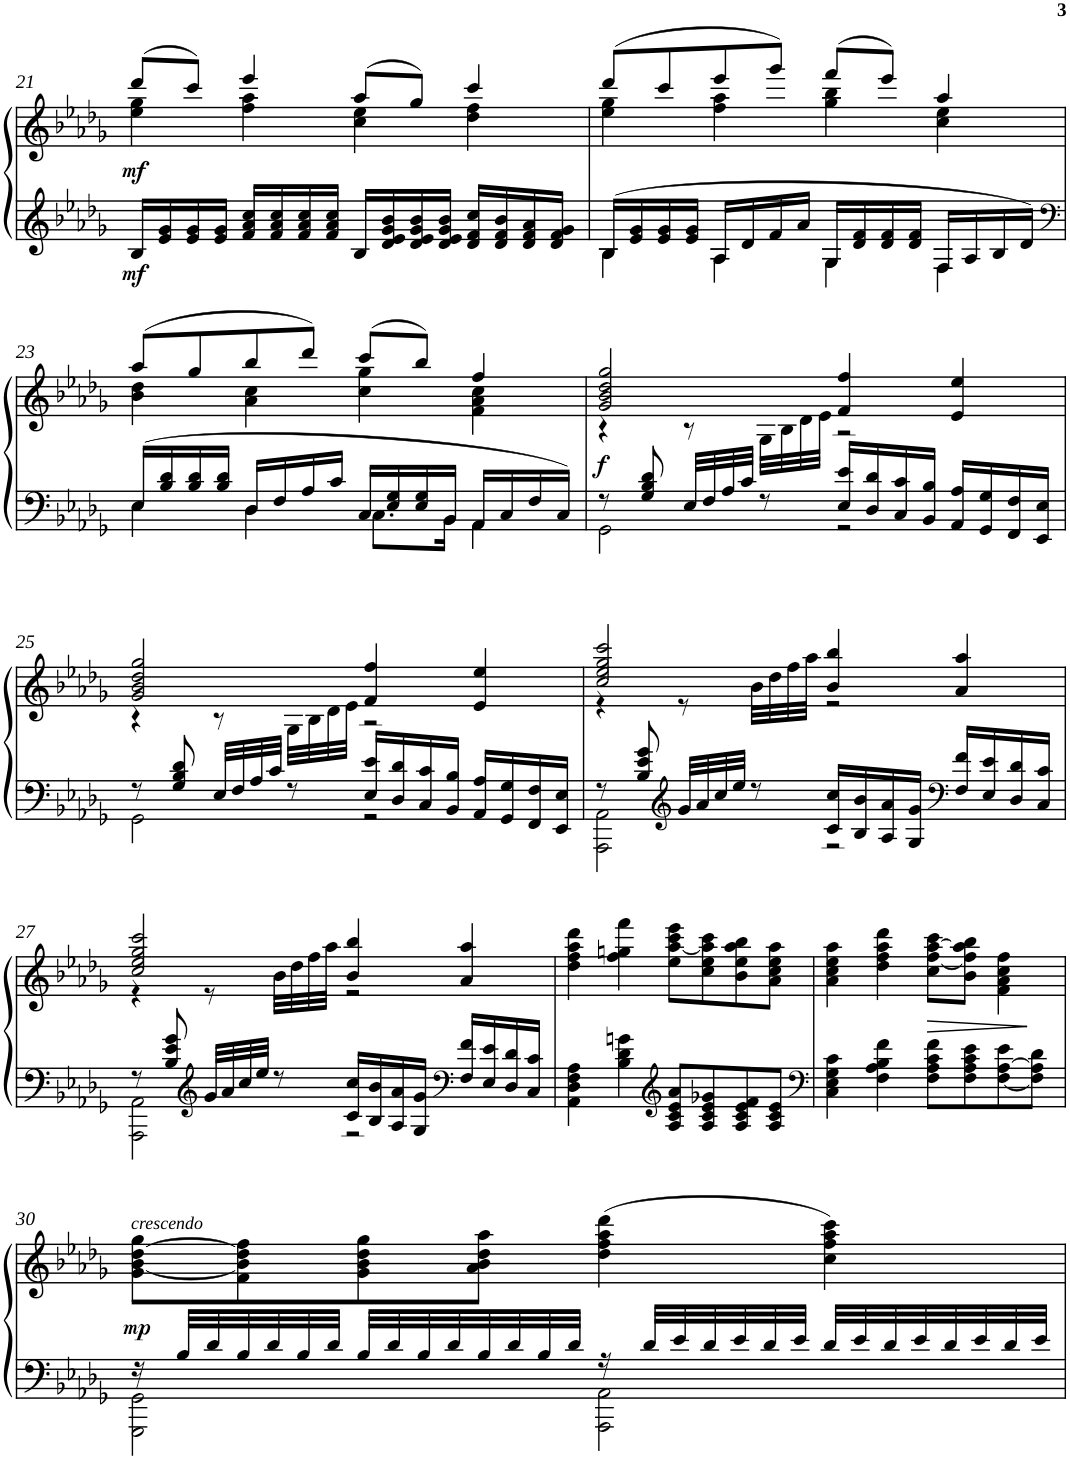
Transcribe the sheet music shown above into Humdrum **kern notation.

**kern	**kern	**dynam
*part1	*part1	*part1
*staff2	*staff1	*staff1/2
*I"Piano	*	*
*I'Pno	*	*
!!LO:PB:g=z
*clefG2	*clefG2	*
*k[b-e-a-d-g-]	*k[b-e-a-d-g-]	*
*D-:	*D-:	*
*M4/4	*M4/4	*
=21	=21	=21
*	*^	*
!	!	!	!LO:DY:b=2
!	!	!	!LO:DY:n=1:b
16B-/LL	(>8ddd-/L	4ee-\ 4gg-\	mf mf
16e-/ 16g-/	.	.	.
16e-/ 16g-/	8ccc/J)	.	.
16e-/ 16g-/JJ	.	.	.
16f/ 16a-/ 16cc/LL	4eee-/	4ff\ 4aa-\	.
16f/ 16a-/ 16cc/	.	.	.
16f/ 16a-/ 16cc/	.	.	.
16f/ 16a-/ 16cc/JJ	.	.	.
16B-/LL	(>8aa-/L	4cc\ 4ee-\	.
16d-/ 16e-/ 16g-/ 16b-/	.	.	.
16d-/ 16e-/ 16g-/ 16b-/	8gg-/J)	.	.
16d-/ 16e-/ 16g-/ 16b-/JJ	.	.	.
16d-/ 16f/ 16cc/LL	4ccc/	4dd-\ 4ff\	.
16d-/ 16f/ 16b-/	.	.	.
16d-/ 16f/ 16a-/	.	.	.
16d-/ 16f/ 16g-/JJ	.	.	.
=22	=22	=22	=22
*^	*	*	*
16B-/LL	4B-\	(>8ddd-/L	4ee-\ 4gg-\	.
16e-/ 16g-/	.	.	.	.
16e-/ 16g-/	.	8ccc/	.	.
16e-/ 16g-/JJ	.	.	.	.
16A-/LL	4A-\	8eee-/	4ff\ 4aa-\	.
16d-/	.	.	.	.
16f/	.	8ggg-/J)	.	.
16a-/JJ	.	.	.	.
16G-/LL	4G-\	(>8fff/L	4gg-\ 4bb-\	.
16d-/ 16f/	.	.	.	.
16d-/ 16f/	.	8eee-/J)	.	.
16d-/ 16f/JJ	.	.	.	.
16F/LL	4F\	4aa-/	4cc\ 4ee-\	.
16A-/	.	.	.	.
16B-/	.	.	.	.
16d-/JJ	.	.	.	.
!!LO:LB:g=z	!!
=23	=23	=23	=23	=23
*clefF4	*	*	*	*
16E-/LL	4E-\	(>8aa-/L	4b-\ 4dd-\	.
16B-/ 16d-/	.	.	.	.
16B-/ 16d-/	.	8gg-/	.	.
16B-/ 16d-/JJ	.	.	.	.
16D-/LL	4D-\	8bb-/	4a-\ 4cc\	.
16F/	.	.	.	.
16A-/	.	8ddd-/J)	.	.
16c/JJ	.	.	.	.
16C/LL	8.C\L	(>8ccc/L	4cc\ 4gg-\	.
16E-/ 16G-/	.	.	.	.
16E-/ 16G-/	.	8bb-/J)	.	.
16BB-/JJ	16BB-\Jk	.	.	.
16AA-/LL	4AA-\	4ff/	4f\ 4a-\ 4cc\	.
16C/	.	.	.	.
16F/	.	.	.	.
16C/JJ	.	.	.	.
=24	=24	=24	=24	=24
!	!	!	!	!LO:DY:b
8r	2GG-\	2g-/ 2b-/ 2dd-/ 2gg-/	4r	f
8G-/ 8B-/ 8d-/	.	.	.	.
32E-/LLL	.	.	8r	.
32F/	.	.	.	.
32A-/	.	.	.	.
32c/JJJ	.	.	.	.
8r	.	.	32G-\LLL	.
.	.	.	32B-\	.
.	.	.	32d-\	.
.	.	.	32e-\JJJ	.
16E-/ 16e-/LL	2r	4f/ 4ff/	2r	.
16D-/ 16d-/	.	.	.	.
16C/ 16c/	.	.	.	.
16BB-/ 16B-/JJ	.	.	.	.
16AA-/ 16A-/LL	.	4e-/ 4ee-/	.	.
16GG-/ 16G-/	.	.	.	.
16FF/ 16F/	.	.	.	.
16EE-/ 16E-/JJ	.	.	.	.
!!LO:LB:g=z	!!
=25	=25	=25	=25	=25
8r	2GG-\	2g-/ 2b-/ 2dd-/ 2gg-/	4r	.
8G-/ 8B-/ 8d-/	.	.	.	.
32E-/LLL	.	.	8r	.
32F/	.	.	.	.
32A-/	.	.	.	.
32c/JJJ	.	.	.	.
8r	.	.	32G-\LLL	.
.	.	.	32B-\	.
.	.	.	32d-\	.
.	.	.	32e-\JJJ	.
16E-/ 16e-/LL	2r	4f/ 4ff/	2r	.
16D-/ 16d-/	.	.	.	.
16C/ 16c/	.	.	.	.
16BB-/ 16B-/JJ	.	.	.	.
16AA-/ 16A-/LL	.	4e-/ 4ee-/	.	.
16GG-/ 16G-/	.	.	.	.
16FF/ 16F/	.	.	.	.
16EE-/ 16E-/JJ	.	.	.	.
=26	=26	=26	=26	=26
8r	2AAA-\ 2AA-\	2cc/ 2ee-/ 2gg-/ 2ccc/	4r	.
8B-/ 8e-/ 8g-/	.	.	.	.
*clefG2	*	*	*	*
32g-/LLL	.	.	8r	.
32a-/	.	.	.	.
32cc/	.	.	.	.
32ee-/JJJ	.	.	.	.
8r	.	.	32b-\LLL	.
.	.	.	32dd-\	.
.	.	.	32ff\	.
.	.	.	32aa-\JJJ	.
16c/ 16cc/LL	2r	4b-/ 4bb-/	2r	.
16B-/ 16b-/	.	.	.	.
16A-/ 16a-/	.	.	.	.
16G-/ 16g-/JJ	.	.	.	.
*clefF4	*	*	*	*
16F/ 16f/LL	.	4a-/ 4aa-/	.	.
16E-/ 16e-/	.	.	.	.
16D-/ 16d-/	.	.	.	.
16C/ 16c/JJ	.	.	.	.
!!LO:LB:g=z	!!
=27	=27	=27	=27	=27
8r	2AAA-\ 2AA-\	2cc/ 2ee-/ 2gg-/ 2ccc/	4r	.
8B-/ 8e-/ 8g-/	.	.	.	.
*clefG2	*	*	*	*
32g-/LLL	.	.	8r	.
32a-/	.	.	.	.
32cc/	.	.	.	.
32ee-/JJJ	.	.	.	.
8r	.	.	32b-\LLL	.
.	.	.	32dd-\	.
.	.	.	32ff\	.
.	.	.	32aa-\JJJ	.
16c/ 16cc/LL	2r	4b-/ 4bb-/	2r	.
16B-/ 16b-/	.	.	.	.
16A-/ 16a-/	.	.	.	.
16G-/ 16g-/JJ	.	.	.	.
*clefF4	*	*	*	*
16F/ 16f/LL	.	4a-/ 4aa-/	.	.
16E-/ 16e-/	.	.	.	.
16D-/ 16d-/	.	.	.	.
16C/ 16c/JJ	.	.	.	.
*	*	*v	*v	*
=28	=28	=28	=28
1ryy	4AA-\ 4D-\ 4F\ 4A-\	4dd-\ 4ff\ 4aa-\ 4ddd-\	.
.	4B-\ 4d-\ 4gn\	4ff\ 4ggn\ 4fff\	.
*clefG2	*	*	*
.	8A-/ 8c/ 8e-/ 8a-/L	8ee-\ [8aa-\ 8ccc\ 8eee-\L	.
.	8A-/ 8c/ 8e-/ 8g-X/	8cc\ 8ee-\ 8aa-\] 8ccc\	.
.	8A-/ 8c/ 8e-/ 8f/	8b-\ 8ee-\ 8aa-\ 8bb-\	.
.	8A-/ 8c/ 8e-/J	8a-\ 8cc\ 8ee-\ 8aa-\J	.
*v	*v	*	*
=29	=29	=29
*clefF4	*	*
4C\ 4E-\ 4G-\ 4c\	4a-\ 4cc\ 4ee-\ 4aa-\	.
4F\ 4A-\ 4B-\ 4f\	4dd-\ 4ff\ 4aa-\ 4ddd-\	.
!	!	!LO:HP:b
8F\ 8A-\ 8c\ 8f\L	8cc\ [8ff\ [8aa-\ 8ccc\L	>
8F\ 8A-\ 8c\ 8e-\	8b-\ 8ff\] 8aa-\] 8bb-\J	.
[8F\ [8A-\ 8e-\	4f\ 4a-\ 4cc\ 4ff\	.
8F\] 8A-\] 8d-\J	.	.
.	.	]
!!LO:LB:g=z
=30	=30	=30
*^	*	*
!	!	!LO:TX:a:i:t=crescendo	!
!	!	!	!LO:DY:b
16r	2GGG-\ 2GG-\	8g-\ [8b-\ [8dd-\ 8gg-\L	mp
32B-/LLL	.	.	.
32d-/	.	.	.
32B-/	.	8f\ 8b-\] 8dd-\] 8ff\	.
32d-/	.	.	.
32B-/	.	.	.
32d-/JJJ	.	.	.
32B-/LLL	.	8g-\ 8b-\ 8dd-\ 8gg-\	.
32d-/	.	.	.
32B-/	.	.	.
32d-/	.	.	.
32B-/	.	8a-\ 8b-\ 8dd-\ 8aa-\J	.
32d-/	.	.	.
32B-/	.	.	.
32d-/JJJ	.	.	.
16r	2AAA-\ 2AA-\	(>4dd-\ 4ff\ 4aa-\ 4ddd-\	.
32d-/LLL	.	.	.
32e-/	.	.	.
32d-/	.	.	.
32e-/	.	.	.
32d-/	.	.	.
32e-/JJJ	.	.	.
32d-/LLL	.	4cc\ 4ff\ 4aa-\ 4ccc\)	.
32e-/	.	.	.
32d-/	.	.	.
32e-/	.	.	.
32d-/	.	.	.
32e-/	.	.	.
32d-/	.	.	.
32e-/JJJ	.	.	.
*v	*v	*	*
=	=	=
*-	*-	*-
